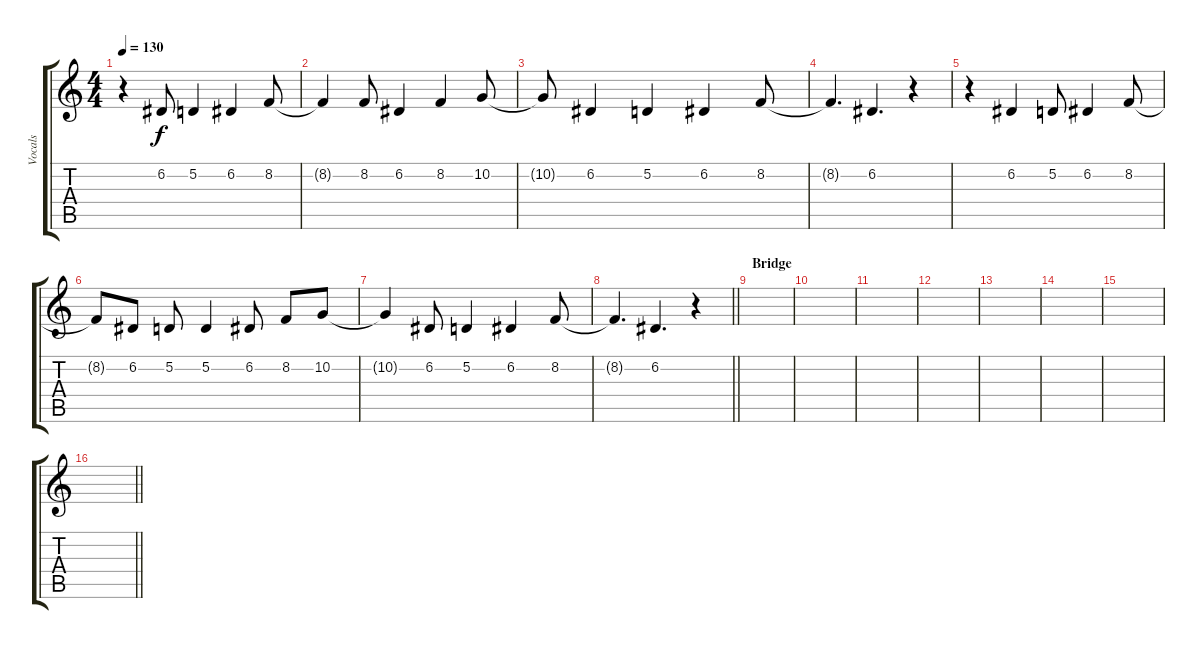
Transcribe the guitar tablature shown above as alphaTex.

\track ("Vocals" "Vocals") {instrument altosax}
\staff {score tabs}
\tuning (D4 A3 F3 C3 G2 D2) {hide}
\ts (4 4)
\tempo 130
\clef g2
\ks c
r.4{dy f} 6.2.8 5.2.4 6.2.4 8.2.8 |
8.2{t}.4 8.2.8 6.2.4 8.2.4 10.2.8 |
10.2{t}.8 6.2.4 5.2.4 6.2.4 8.2.8 |
8.2{t}.4{d} 6.2.4{d} r.4 |
r.4 6.2.4 5.2.8 6.2.4 8.2.8 |
8.2{t}.8 6.2.8 5.2.8 5.2.4 6.2.8 8.2.8 10.2.8 |
10.2{t}.4 6.2.8 5.2.4 6.2.4 8.2.8 |
\barLineRight lightlight
8.2{t}.4{d} 6.2.4{d} r.4 |
\section ("" "Bridge")
|
|
|
|
|
|
|
\barLineRight lightlight
